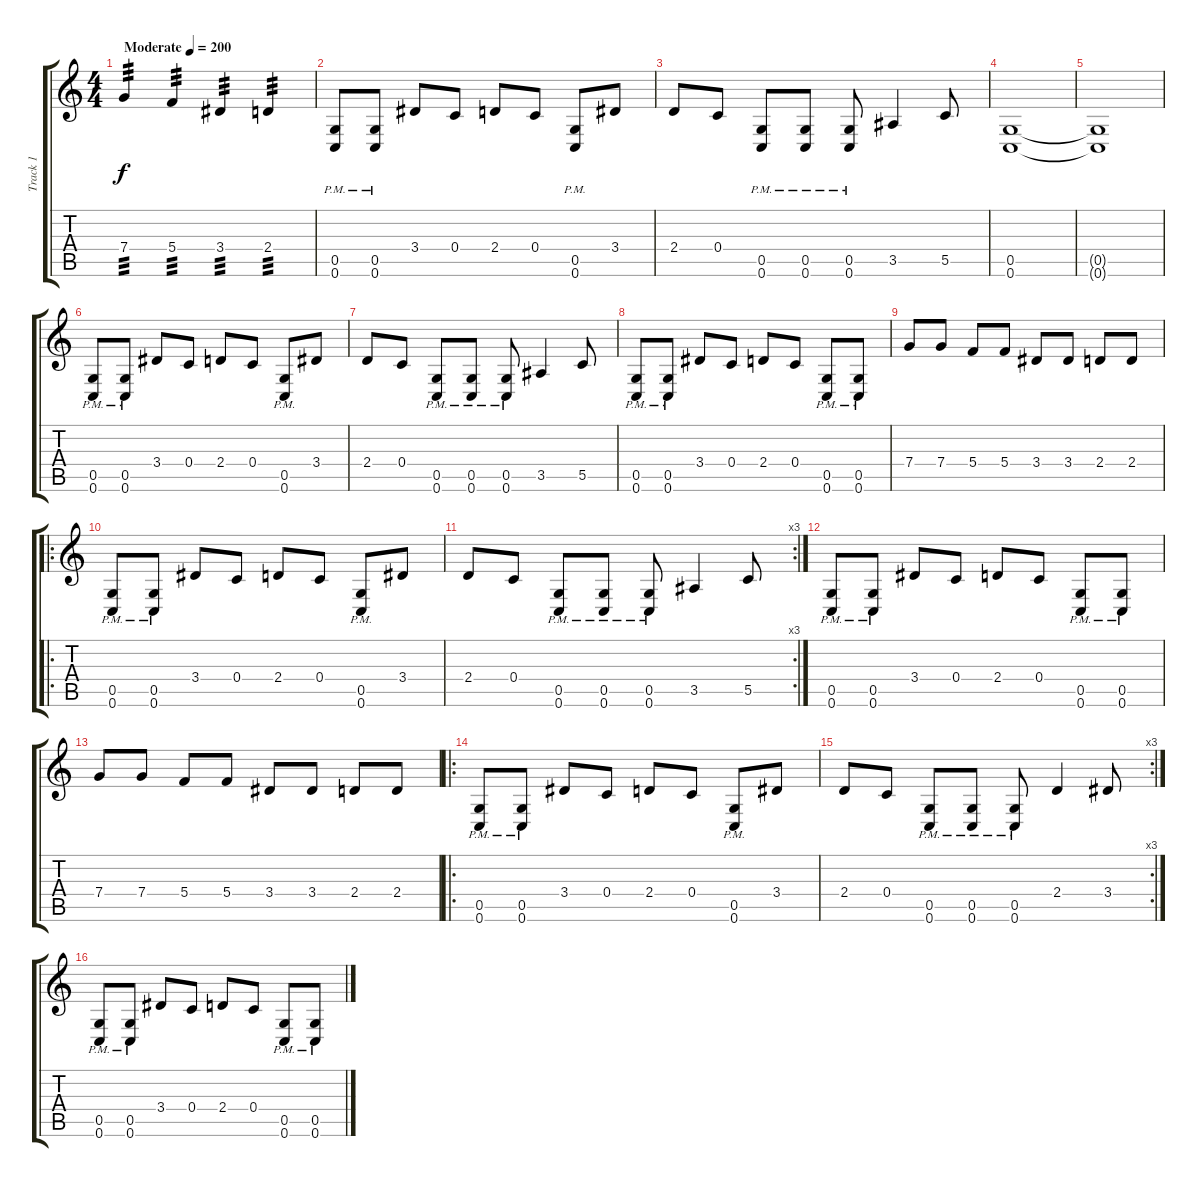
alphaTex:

\track ("Track 1" "Track 1") {instrument distortionguitar}
\staff {score tabs}
\tuning (D4 A3 F3 C3 G2 C2) {hide}
\ts (4 4)
\tempo (200 "Moderate")
\clef g2
\ks c
7.4.4{tp 3 dy f instrument distortionguitar} 5.4.4{tp 3} 3.4.4{tp 3} 2.4.4{tp 3} |
(0.5{pm} 0.6{pm}).8 (0.5{pm} 0.6{pm}).8 3.4.8 0.4.8 2.4.8 0.4.8 (0.5{pm} 0.6{pm}).8 3.4.8 |
2.4.8 0.4.8 (0.5{pm} 0.6{pm}).8 (0.5{pm} 0.6{pm}).8 (0.5{pm} 0.6{pm}).8 3.5.4 5.5.8 |
(0.5 0.6).1 |
(0.5{t} 0.6{t}).1 |
(0.5{pm} 0.6{pm}).8 (0.5{pm} 0.6{pm}).8 3.4.8 0.4.8 2.4.8 0.4.8 (0.5{pm} 0.6{pm}).8 3.4.8 |
2.4.8 0.4.8 (0.5{pm} 0.6{pm}).8 (0.5{pm} 0.6{pm}).8 (0.5{pm} 0.6{pm}).8 3.5.4 5.5.8 |
(0.5{pm} 0.6{pm}).8 (0.5{pm} 0.6{pm}).8 3.4.8 0.4.8 2.4.8 0.4.8 (0.5{pm} 0.6{pm}).8 (0.5{pm} 0.6{pm}).8 |
7.4.8 7.4.8 5.4.8 5.4.8 3.4.8 3.4.8 2.4.8 2.4.8 |
\ro
(0.5{pm} 0.6{pm}).8 (0.5{pm} 0.6{pm}).8 3.4.8 0.4.8 2.4.8 0.4.8 (0.5{pm} 0.6{pm}).8 3.4.8 |
\rc 3
2.4.8 0.4.8 (0.5{pm} 0.6{pm}).8 (0.5{pm} 0.6{pm}).8 (0.5{pm} 0.6{pm}).8 3.5.4 5.5.8 |
(0.5{pm} 0.6{pm}).8 (0.5{pm} 0.6{pm}).8 3.4.8 0.4.8 2.4.8 0.4.8 (0.5{pm} 0.6{pm}).8 (0.5{pm} 0.6{pm}).8 |
7.4.8 7.4.8 5.4.8 5.4.8 3.4.8 3.4.8 2.4.8 2.4.8 |
\ro
(0.5{pm} 0.6{pm}).8 (0.5{pm} 0.6{pm}).8 3.4.8 0.4.8 2.4.8 0.4.8 (0.5{pm} 0.6{pm}).8 3.4.8 |
\rc 3
2.4.8 0.4.8 (0.5{pm} 0.6{pm}).8 (0.5{pm} 0.6{pm}).8 (0.5{pm} 0.6{pm}).8 2.4.4 3.4.8 |
(0.5{pm} 0.6{pm}).8 (0.5{pm} 0.6{pm}).8 3.4.8 0.4.8 2.4.8 0.4.8 (0.5{pm} 0.6{pm}).8 (0.5{pm} 0.6{pm}).8
